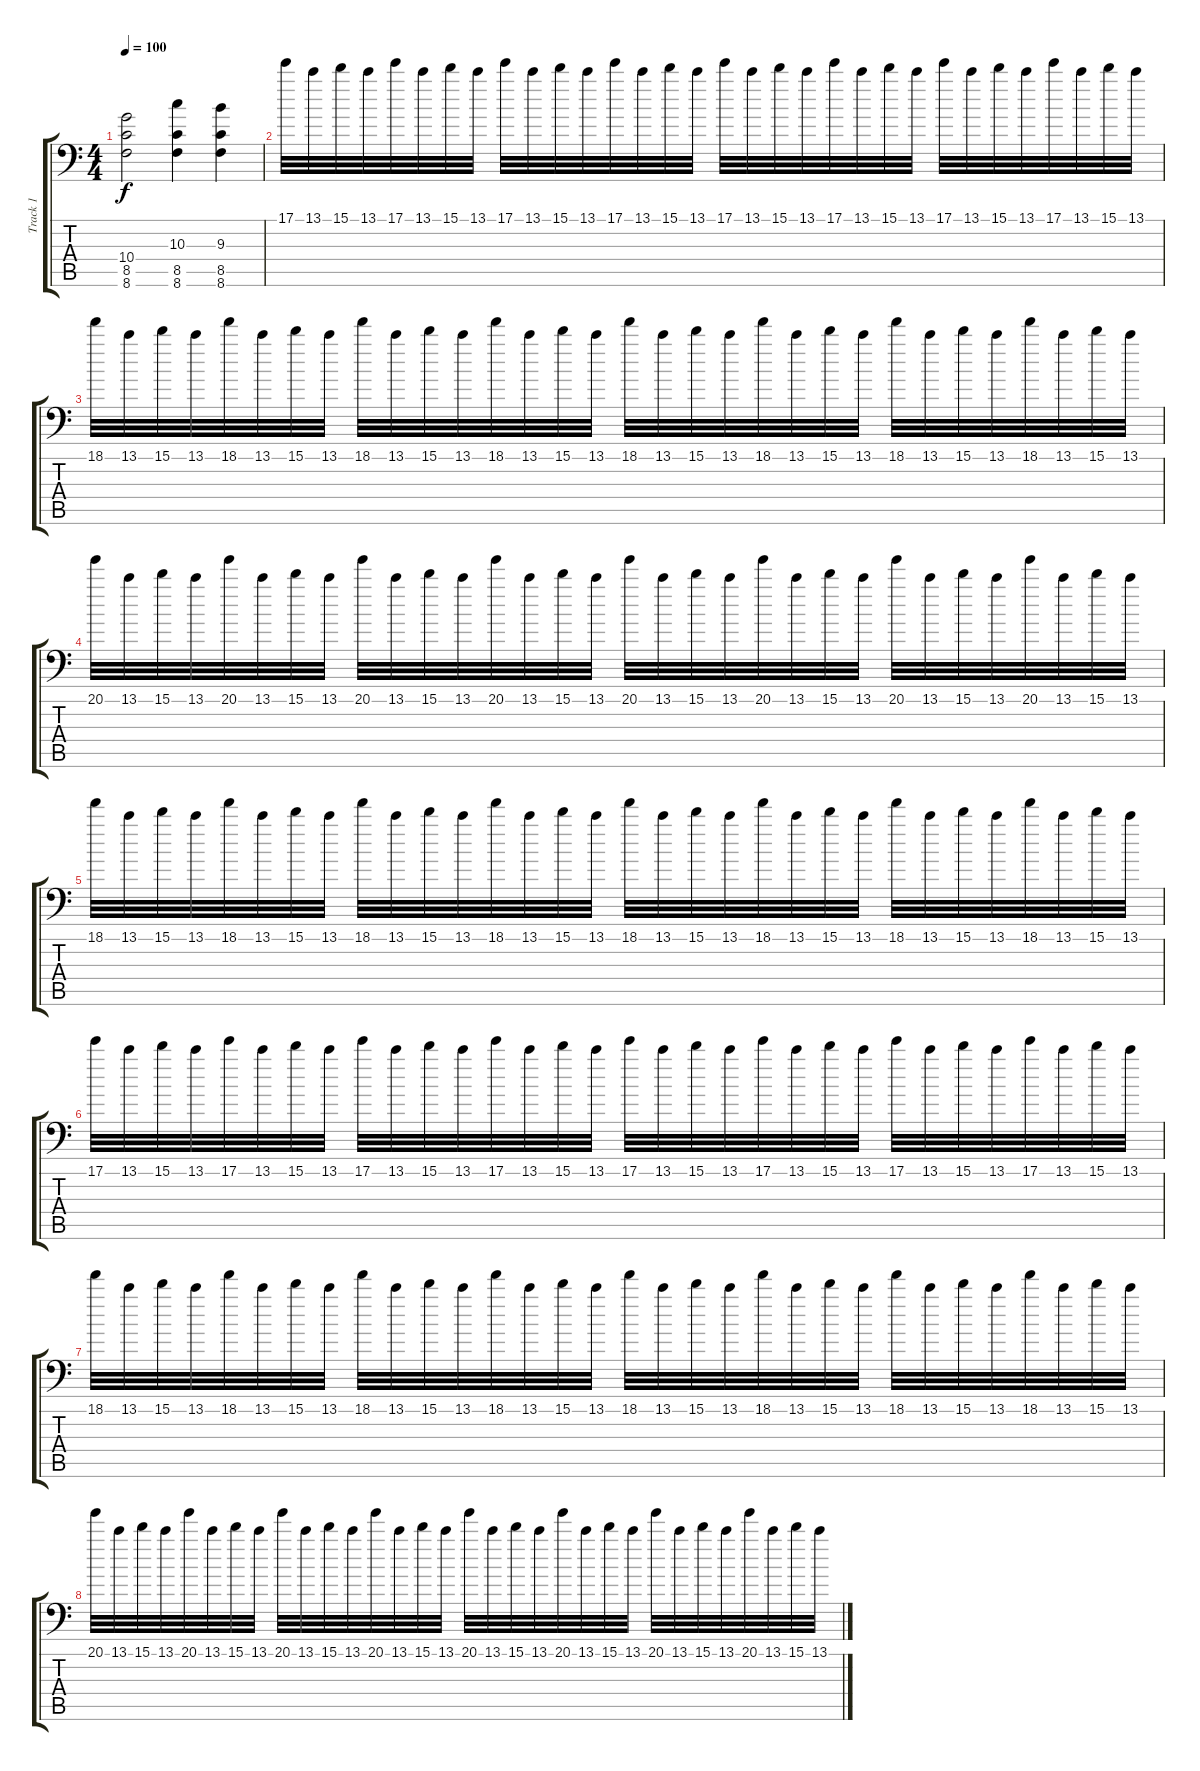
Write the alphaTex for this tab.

\track ("Track 1" "Track 1") {instrument overdrivenguitar}
\staff {score tabs}
\tuning (B3 Gb3 D3 A2 E2 A1) {hide}
\ts (4 4)
\tempo 100
\clef f4
\ks c
(10.4 8.5 8.6).2{dy f} (10.3 8.5 8.6).4 (9.3 8.5 8.6).4 |
17.1.32 13.1.32 15.1.32 13.1.32 17.1.32 13.1.32 15.1.32 13.1.32 17.1.32 13.1.32 15.1.32 13.1.32 17.1.32 13.1.32 15.1.32 13.1.32 17.1.32 13.1.32 15.1.32 13.1.32 17.1.32 13.1.32 15.1.32 13.1.32 17.1.32 13.1.32 15.1.32 13.1.32 17.1.32 13.1.32 15.1.32 13.1.32 |
18.1.32 13.1.32 15.1.32 13.1.32 18.1.32 13.1.32 15.1.32 13.1.32 18.1.32 13.1.32 15.1.32 13.1.32 18.1.32 13.1.32 15.1.32 13.1.32 18.1.32 13.1.32 15.1.32 13.1.32 18.1.32 13.1.32 15.1.32 13.1.32 18.1.32 13.1.32 15.1.32 13.1.32 18.1.32 13.1.32 15.1.32 13.1.32 |
20.1.32 13.1.32 15.1.32 13.1.32 20.1.32 13.1.32 15.1.32 13.1.32 20.1.32 13.1.32 15.1.32 13.1.32 20.1.32 13.1.32 15.1.32 13.1.32 20.1.32 13.1.32 15.1.32 13.1.32 20.1.32 13.1.32 15.1.32 13.1.32 20.1.32 13.1.32 15.1.32 13.1.32 20.1.32 13.1.32 15.1.32 13.1.32 |
18.1.32 13.1.32 15.1.32 13.1.32 18.1.32 13.1.32 15.1.32 13.1.32 18.1.32 13.1.32 15.1.32 13.1.32 18.1.32 13.1.32 15.1.32 13.1.32 18.1.32 13.1.32 15.1.32 13.1.32 18.1.32 13.1.32 15.1.32 13.1.32 18.1.32 13.1.32 15.1.32 13.1.32 18.1.32 13.1.32 15.1.32 13.1.32 |
17.1.32 13.1.32 15.1.32 13.1.32 17.1.32 13.1.32 15.1.32 13.1.32 17.1.32 13.1.32 15.1.32 13.1.32 17.1.32 13.1.32 15.1.32 13.1.32 17.1.32 13.1.32 15.1.32 13.1.32 17.1.32 13.1.32 15.1.32 13.1.32 17.1.32 13.1.32 15.1.32 13.1.32 17.1.32 13.1.32 15.1.32 13.1.32 |
18.1.32 13.1.32 15.1.32 13.1.32 18.1.32 13.1.32 15.1.32 13.1.32 18.1.32 13.1.32 15.1.32 13.1.32 18.1.32 13.1.32 15.1.32 13.1.32 18.1.32 13.1.32 15.1.32 13.1.32 18.1.32 13.1.32 15.1.32 13.1.32 18.1.32 13.1.32 15.1.32 13.1.32 18.1.32 13.1.32 15.1.32 13.1.32 |
20.1.32 13.1.32 15.1.32 13.1.32 20.1.32 13.1.32 15.1.32 13.1.32 20.1.32 13.1.32 15.1.32 13.1.32 20.1.32 13.1.32 15.1.32 13.1.32 20.1.32 13.1.32 15.1.32 13.1.32 20.1.32 13.1.32 15.1.32 13.1.32 20.1.32 13.1.32 15.1.32 13.1.32 20.1.32 13.1.32 15.1.32 13.1.32
